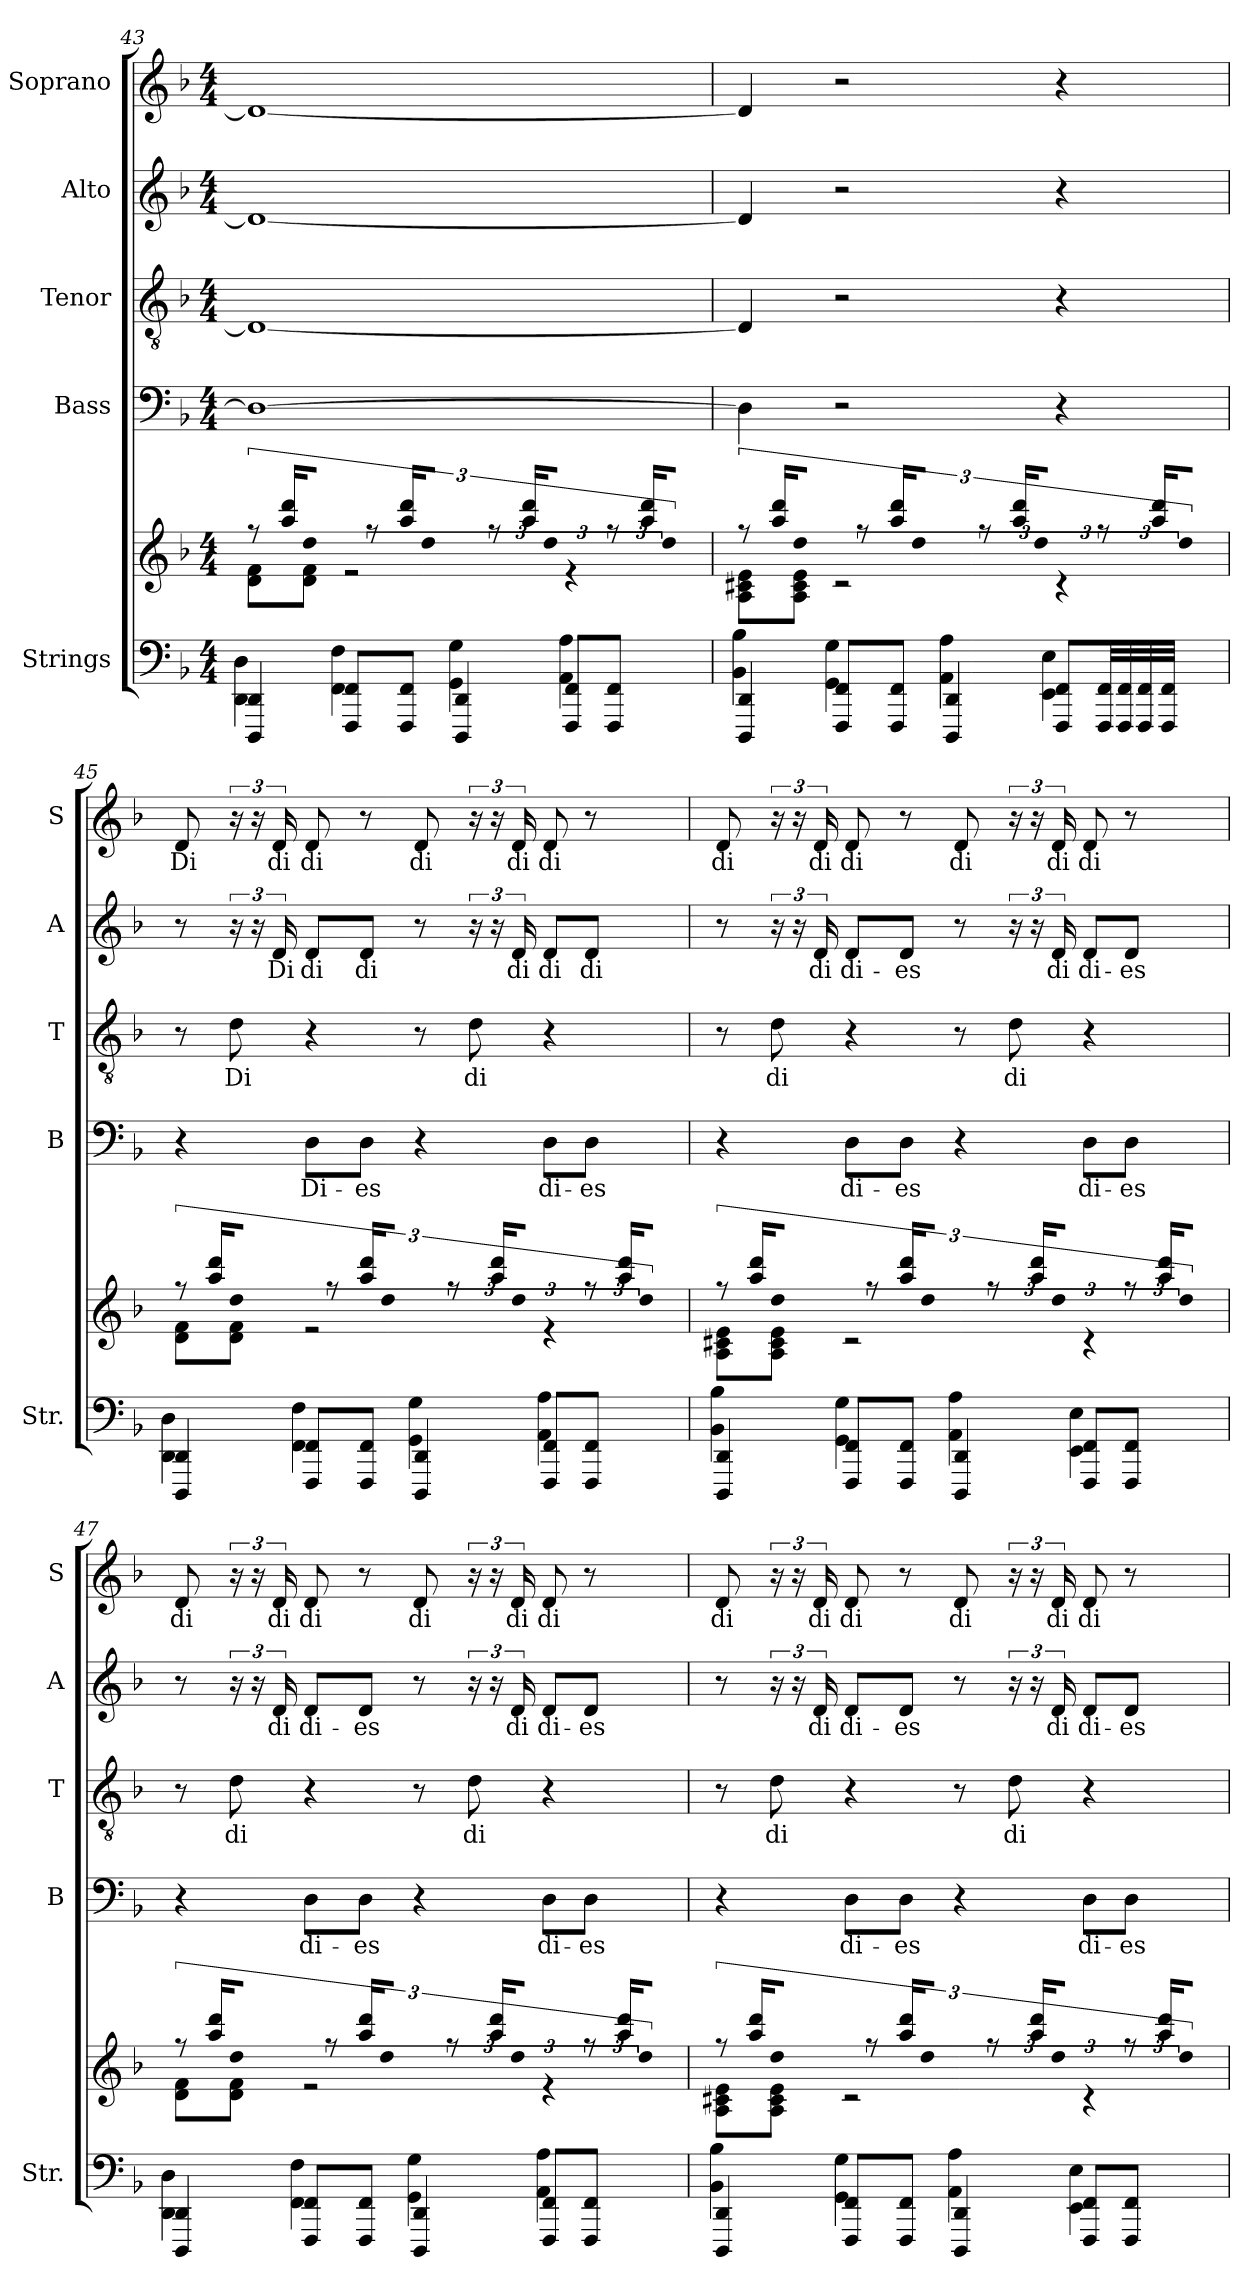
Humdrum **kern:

**kern	**kern	**kern	**text	**kern	**text	**kern	**text	**kern	**text
*part5	*part5	*part4	*part4	*part3	*part3	*part2	*part2	*part1	*part1
*staff6	*staff5	*staff4	*staff4	*staff3	*staff3	*staff2	*staff2	*staff1	*staff1
*I"Strings	*	*I"Bass	*	*I"Tenor	*	*I"Alto	*	*I"Soprano	*
*I'Str.	*	*I'B	*	*I'T	*	*I'A	*	*I'S	*
*clefF4	*clefG2	*clefF4	*	*clefGv2	*	*clefG2	*	*clefG2	*
*k[b-]	*k[b-]	*k[b-]	*	*k[b-]	*	*k[b-]	*	*k[b-]	*
*F:	*F:	*F:	*	*F:	*	*F:	*	*F:	*
*M4/4	*M4/4	*M4/4	*	*M4/4	*	*M4/4	*	*M4/4	*
=43	=43	=43	=43	=43	=43	=43	=43	=43	=43
*^	*^	*	*	*	*	*	*	*	*
4DDD/ 4DD/	4DD\ 4D\	12r	8d\ 8f\L	1D_	.	1D_	.	1d_	.	1d_	.
.	.	24aa/ 24ddd/KL	.	.	.	.	.	.	.	.	.
.	.	8dd/J	8d\ 8f\J	.	.	.	.	.	.	.	.
8FFF/ 8FF/L	4FF\ 4F\	12r	2r	.	.	.	.	.	.	.	.
.	.	24aa/ 24ddd/KL	.	.	.	.	.	.	.	.	.
8FFF/ 8FF/J	.	8dd/J	.	.	.	.	.	.	.	.	.
4DDD/ 4DD/	4GG\ 4G\	12r	.	.	.	.	.	.	.	.	.
.	.	24aa/ 24ddd/KL	.	.	.	.	.	.	.	.	.
.	.	8dd/J	.	.	.	.	.	.	.	.	.
8FFF/ 8FF/L	4AA\ 4A\	12r	4r	.	.	.	.	.	.	.	.
.	.	24aa/ 24ddd/KL	.	.	.	.	.	.	.	.	.
8FFF/ 8FF/J	.	8dd/J	.	.	.	.	.	.	.	.	.
!!LO:LB:g=z
=44	=44	=44	=44	=44	=44	=44	=44	=44	=44	=44	=44
4DDD/ 4DD/	4BB-\ 4B-\	12r	8A\ 8c#X\ 8e\L	4D\]	.	4D/]	.	4d/]	.	4d/]	.
.	.	24aa/ 24ddd/KL	.	.	.	.	.	.	.	.	.
.	.	8dd/J	8A\ 8c#\ 8e\J	.	.	.	.	.	.	.	.
8FFF/ 8FF/L	4GG\ 4G\	12r	2r	2r	.	2r	.	2r	.	2r	.
.	.	24aa/ 24ddd/KL	.	.	.	.	.	.	.	.	.
8FFF/ 8FF/J	.	8dd/J	.	.	.	.	.	.	.	.	.
4DDD/ 4DD/	4AA\ 4A\	12r	.	.	.	.	.	.	.	.	.
.	.	24aa/ 24ddd/KL	.	.	.	.	.	.	.	.	.
.	.	8dd/J	.	.	.	.	.	.	.	.	.
8FFF/ 8FF/L	4EE\ 4E\	12r	4r	4r	.	4r	.	4r	.	4r	.
.	.	24aa/ 24ddd/KL	.	.	.	.	.	.	.	.	.
32FFF/ 32FF/LL	.	8dd/J	.	.	.	.	.	.	.	.	.
32FFF/ 32FF/	.	.	.	.	.	.	.	.	.	.	.
32FFF/ 32FF/	.	.	.	.	.	.	.	.	.	.	.
32FFF/ 32FF/JJJ	.	.	.	.	.	.	.	.	.	.	.
=45	=45	=45	=45	=45	=45	=45	=45	=45	=45	=45	=45
!	!	!	!	!	!	!	!	!	!	!	!LO:LY:b
4DDD/ 4DD/	4DD\ 4D\	12r	8d\ 8f\L	4r	.	8r	.	8r	.	8d/	Di
.	.	24aa/ 24ddd/KL	.	.	.	.	.	.	.	.	.
!	!	!	!	!	!	!	!LO:LY:b	!	!	!	!
.	.	8dd/J	8d\ 8f\J	.	.	8d\	Di	24r	.	24r	.
.	.	.	.	.	.	.	.	24r	.	24r	.
!	!	!	!	!	!	!	!	!	!LO:LY:b	!	!LO:LY:b
.	.	.	.	.	.	.	.	24d/	Di	24d/	di
!	!	!	!	!	!LO:LY:b	!	!	!	!LO:LY:b	!	!LO:LY:b
8FFF/ 8FF/L	4FF\ 4F\	12r	2r	8D\L	Di-	4r	.	8d/L	di	8d/	di
.	.	24aa/ 24ddd/KL	.	.	.	.	.	.	.	.	.
!	!	!	!	!	!LO:LY:b	!	!	!	!LO:LY:b	!	!
8FFF/ 8FF/J	.	8dd/J	.	8D\J	-es	.	.	8d/J	di	8r	.
!	!	!	!	!	!	!	!	!	!	!	!LO:LY:b
4DDD/ 4DD/	4GG\ 4G\	12r	.	4r	.	8r	.	8r	.	8d/	di
.	.	24aa/ 24ddd/KL	.	.	.	.	.	.	.	.	.
!	!	!	!	!	!	!	!LO:LY:b	!	!	!	!
.	.	8dd/J	.	.	.	8d\	di	24r	.	24r	.
.	.	.	.	.	.	.	.	24r	.	24r	.
!	!	!	!	!	!	!	!	!	!LO:LY:b	!	!LO:LY:b
.	.	.	.	.	.	.	.	24d/	di	24d/	di
!	!	!	!	!	!LO:LY:b	!	!	!	!LO:LY:b	!	!LO:LY:b
8FFF/ 8FF/L	4AA\ 4A\	12r	4r	8D\L	di-	4r	.	8d/L	di	8d/	di
.	.	24aa/ 24ddd/KL	.	.	.	.	.	.	.	.	.
!	!	!	!	!	!LO:LY:b	!	!	!	!LO:LY:b	!	!
8FFF/ 8FF/J	.	8dd/J	.	8D\J	-es	.	.	8d/J	di	8r	.
!!LO:PB:g=z
=46	=46	=46	=46	=46	=46	=46	=46	=46	=46	=46	=46
!	!	!	!	!	!	!	!	!	!	!	!LO:LY:b
4DDD/ 4DD/	4BB-\ 4B-\	12r	8A\ 8c#X\ 8e\L	4r	.	8r	.	8r	.	8d/	di
.	.	24aa/ 24ddd/KL	.	.	.	.	.	.	.	.	.
!	!	!	!	!	!	!	!LO:LY:b	!	!	!	!
.	.	8dd/J	8A\ 8c#\ 8e\J	.	.	8d\	di	24r	.	24r	.
.	.	.	.	.	.	.	.	24r	.	24r	.
!	!	!	!	!	!	!	!	!	!LO:LY:b	!	!LO:LY:b
.	.	.	.	.	.	.	.	24d/	di	24d/	di
!	!	!	!	!	!LO:LY:b	!	!	!	!LO:LY:b	!	!LO:LY:b
8FFF/ 8FF/L	4GG\ 4G\	12r	2r	8D\L	di-	4r	.	8d/L	di-	8d/	di
.	.	24aa/ 24ddd/KL	.	.	.	.	.	.	.	.	.
!	!	!	!	!	!LO:LY:b	!	!	!	!LO:LY:b	!	!
8FFF/ 8FF/J	.	8dd/J	.	8D\J	-es	.	.	8d/J	-es	8r	.
!	!	!	!	!	!	!	!	!	!	!	!LO:LY:b
4DDD/ 4DD/	4AA\ 4A\	12r	.	4r	.	8r	.	8r	.	8d/	di
.	.	24aa/ 24ddd/KL	.	.	.	.	.	.	.	.	.
!	!	!	!	!	!	!	!LO:LY:b	!	!	!	!
.	.	8dd/J	.	.	.	8d\	di	24r	.	24r	.
.	.	.	.	.	.	.	.	24r	.	24r	.
!	!	!	!	!	!	!	!	!	!LO:LY:b	!	!LO:LY:b
.	.	.	.	.	.	.	.	24d/	di	24d/	di
!	!	!	!	!	!LO:LY:b	!	!	!	!LO:LY:b	!	!LO:LY:b
8FFF/ 8FF/L	4EE\ 4E\	12r	4r	8D\L	di-	4r	.	8d/L	di-	8d/	di
.	.	24aa/ 24ddd/KL	.	.	.	.	.	.	.	.	.
!	!	!	!	!	!LO:LY:b	!	!	!	!LO:LY:b	!	!
8FFF/ 8FF/J	.	8dd/J	.	8D\J	-es	.	.	8d/J	-es	8r	.
=47	=47	=47	=47	=47	=47	=47	=47	=47	=47	=47	=47
!	!	!	!	!	!	!	!	!	!	!	!LO:LY:b
4DDD/ 4DD/	4DD\ 4D\	12r	8d\ 8f\L	4r	.	8r	.	8r	.	8d/	di
.	.	24aa/ 24ddd/KL	.	.	.	.	.	.	.	.	.
!	!	!	!	!	!	!	!LO:LY:b	!	!	!	!
.	.	8dd/J	8d\ 8f\J	.	.	8d\	di	24r	.	24r	.
.	.	.	.	.	.	.	.	24r	.	24r	.
!	!	!	!	!	!	!	!	!	!LO:LY:b	!	!LO:LY:b
.	.	.	.	.	.	.	.	24d/	di	24d/	di
!	!	!	!	!	!LO:LY:b	!	!	!	!LO:LY:b	!	!LO:LY:b
8FFF/ 8FF/L	4FF\ 4F\	12r	2r	8D\L	di-	4r	.	8d/L	di-	8d/	di
.	.	24aa/ 24ddd/KL	.	.	.	.	.	.	.	.	.
!	!	!	!	!	!LO:LY:b	!	!	!	!LO:LY:b	!	!
8FFF/ 8FF/J	.	8dd/J	.	8D\J	-es	.	.	8d/J	-es	8r	.
!	!	!	!	!	!	!	!	!	!	!	!LO:LY:b
4DDD/ 4DD/	4GG\ 4G\	12r	.	4r	.	8r	.	8r	.	8d/	di
.	.	24aa/ 24ddd/KL	.	.	.	.	.	.	.	.	.
!	!	!	!	!	!	!	!LO:LY:b	!	!	!	!
.	.	8dd/J	.	.	.	8d\	di	24r	.	24r	.
.	.	.	.	.	.	.	.	24r	.	24r	.
!	!	!	!	!	!	!	!	!	!LO:LY:b	!	!LO:LY:b
.	.	.	.	.	.	.	.	24d/	di	24d/	di
!	!	!	!	!	!LO:LY:b	!	!	!	!LO:LY:b	!	!LO:LY:b
8FFF/ 8FF/L	4AA\ 4A\	12r	4r	8D\L	di-	4r	.	8d/L	di-	8d/	di
.	.	24aa/ 24ddd/KL	.	.	.	.	.	.	.	.	.
!	!	!	!	!	!LO:LY:b	!	!	!	!LO:LY:b	!	!
8FFF/ 8FF/J	.	8dd/J	.	8D\J	-es	.	.	8d/J	-es	8r	.
!!LO:LB:g=z
=48	=48	=48	=48	=48	=48	=48	=48	=48	=48	=48	=48
!	!	!	!	!	!	!	!	!	!	!	!LO:LY:b
4DDD/ 4DD/	4BB-\ 4B-\	12r	8A\ 8c#X\ 8e\L	4r	.	8r	.	8r	.	8d/	di
.	.	24aa/ 24ddd/KL	.	.	.	.	.	.	.	.	.
!	!	!	!	!	!	!	!LO:LY:b	!	!	!	!
.	.	8dd/J	8A\ 8c#\ 8e\J	.	.	8d\	di	24r	.	24r	.
.	.	.	.	.	.	.	.	24r	.	24r	.
!	!	!	!	!	!	!	!	!	!LO:LY:b	!	!LO:LY:b
.	.	.	.	.	.	.	.	24d/	di	24d/	di
!	!	!	!	!	!LO:LY:b	!	!	!	!LO:LY:b	!	!LO:LY:b
8FFF/ 8FF/L	4GG\ 4G\	12r	2r	8D\L	di-	4r	.	8d/L	di-	8d/	di
.	.	24aa/ 24ddd/KL	.	.	.	.	.	.	.	.	.
!	!	!	!	!	!LO:LY:b	!	!	!	!LO:LY:b	!	!
8FFF/ 8FF/J	.	8dd/J	.	8D\J	-es	.	.	8d/J	-es	8r	.
!	!	!	!	!	!	!	!	!	!	!	!LO:LY:b
4DDD/ 4DD/	4AA\ 4A\	12r	.	4r	.	8r	.	8r	.	8d/	di
.	.	24aa/ 24ddd/KL	.	.	.	.	.	.	.	.	.
!	!	!	!	!	!	!	!LO:LY:b	!	!	!	!
.	.	8dd/J	.	.	.	8d\	di	24r	.	24r	.
.	.	.	.	.	.	.	.	24r	.	24r	.
!	!	!	!	!	!	!	!	!	!LO:LY:b	!	!LO:LY:b
.	.	.	.	.	.	.	.	24d/	di	24d/	di
!	!	!	!	!	!LO:LY:b	!	!	!	!LO:LY:b	!	!LO:LY:b
8FFF/ 8FF/L	4EE\ 4E\	12r	4r	8D\L	di-	4r	.	8d/L	di-	8d/	di
.	.	24aa/ 24ddd/KL	.	.	.	.	.	.	.	.	.
!	!	!	!	!	!LO:LY:b	!	!	!	!LO:LY:b	!	!
8FFF/ 8FF/J	.	8dd/J	.	8D\J	-es	.	.	8d/J	-es	8r	.
*v	*v	*	*	*	*	*	*	*	*	*	*
*	*v	*v	*	*	*	*	*	*	*	*
=	=	=	=	=	=	=	=	=	=
*-	*-	*-	*-	*-	*-	*-	*-	*-	*-
